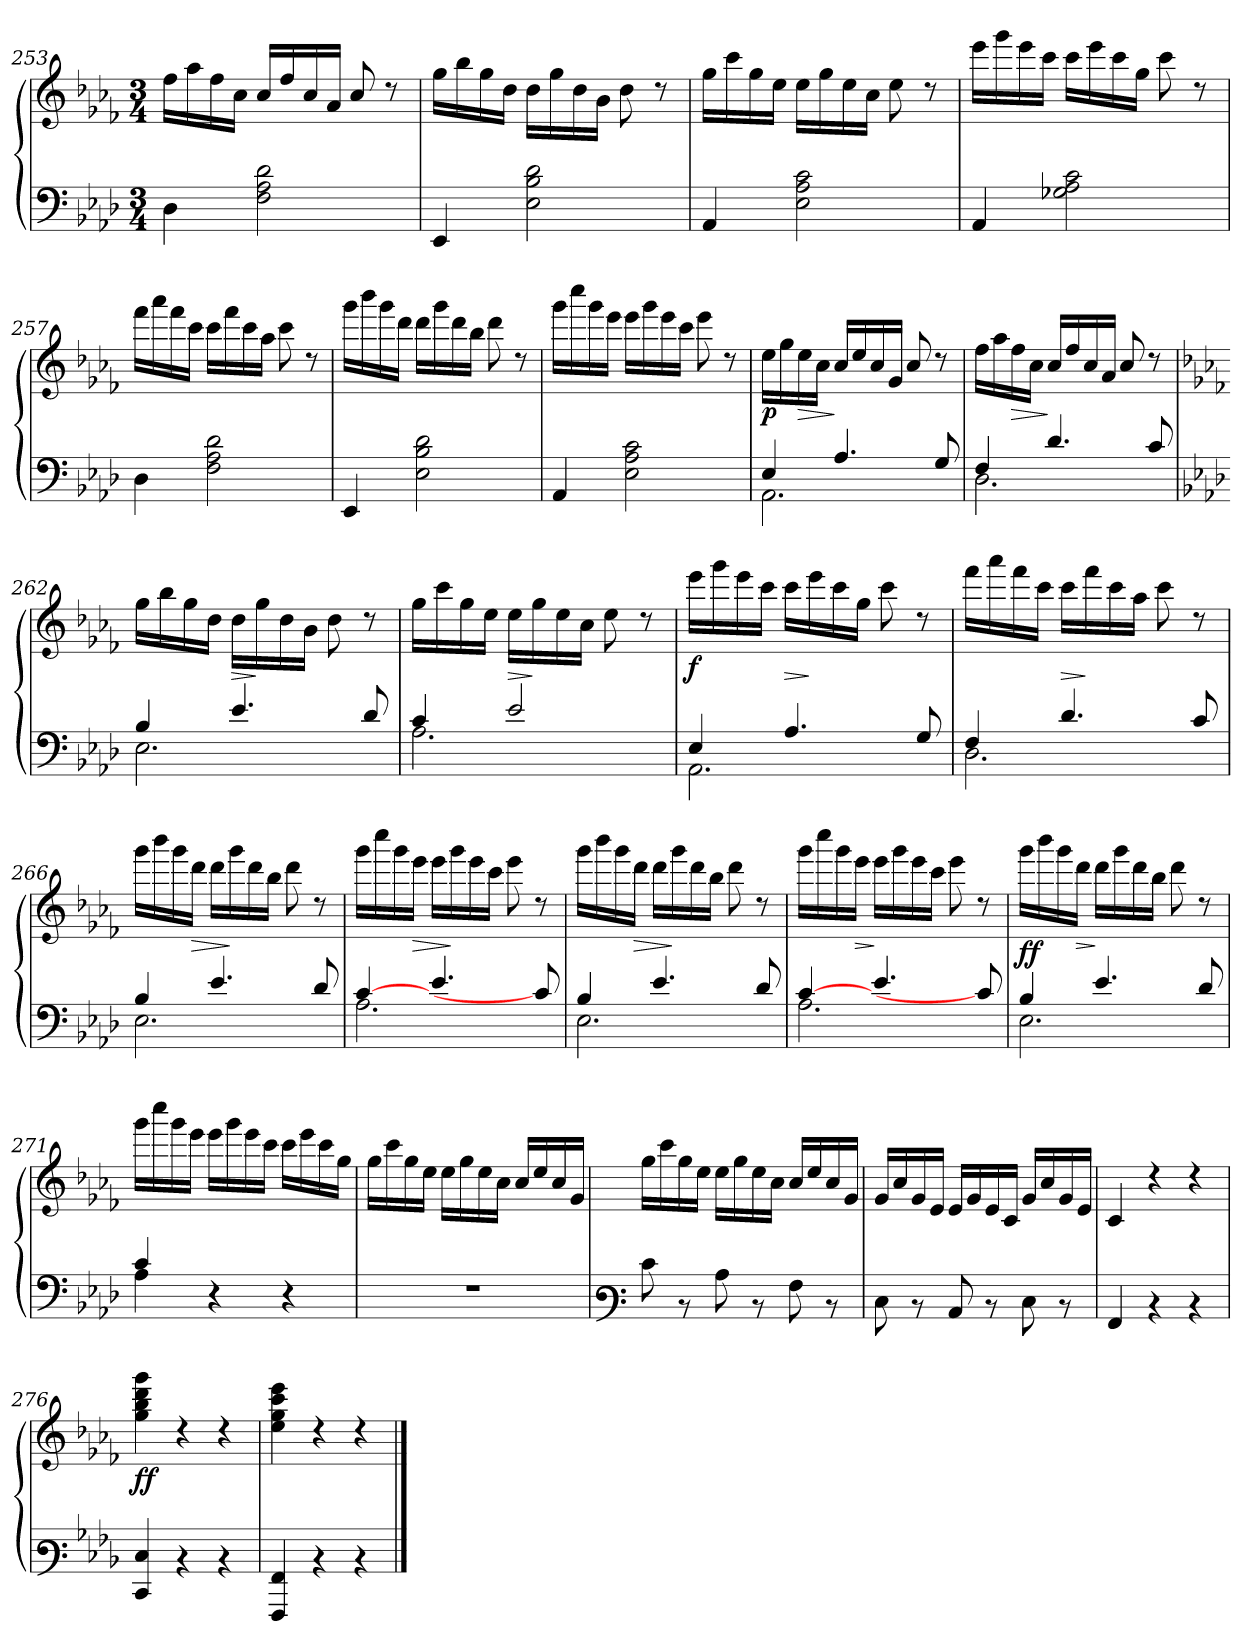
**kern	**kern	**dynam
*part1	*part1	*part1
*staff2	*staff1	*staff1/2
*clefF4	*clefG3	*
*k[b-e-a-d-]	*k[b-e-a-d-]	*
*M3/4	*M3/4	*
=253	=253	=253
4D-\	16dd-\LL	.
.	16ff\	.
.	16dd-\	.
.	16a-\JJ	.
2F\ 2A-\ 2d-\	16a-/LL	.
.	16dd-/	.
.	16a-/	.
.	16f/JJ	.
.	8a-/	.
.	8rb	.
!!LO:LB:g=z
=254	=254	=254
4EE-/	16ee-\LL	.
.	16gg\	.
.	16ee-\	.
.	16b-\JJ	.
2E-\ 2B-\ 2d-\	16b-\LL	.
.	16ee-\	.
.	16b-\	.
.	16g\JJ	.
.	8b-\	.
.	8rb	.
=255	=255	=255
4AA-/	16ee-\LL	.
.	16aa-\	.
.	16ee-\	.
.	16cc\JJ	.
2E-\ 2A-\ 2c\	16cc\LL	.
.	16ee-\	.
.	16cc\	.
.	16a-\JJ	.
.	8cc\	.
.	8rb	.
=256	=256	=256
4AA-/	16ccc\LL	.
.	16eee-\	.
.	16ccc\	.
.	16aa-\JJ	.
2G-X\ 2A-\ 2c\	16aa-\LL	.
.	16ccc\	.
.	16aa-\	.
.	16ee-\JJ	.
.	8aa-\	.
.	8rb	.
=257	=257	=257
4D-\	16ddd-\LL	.
.	16fff\	.
.	16ddd-\	.
.	16aa-\JJ	.
2F\ 2A-\ 2d-\	16aa-\LL	.
.	16ddd-\	.
.	16aa-\	.
.	16ff\JJ	.
.	8aa-\	.
.	8rb	.
!!LO:LB:g=z
=258	=258	=258
4EE-/	16eee-\LL	.
.	16ggg\	.
.	16eee-\	.
.	16bb-\JJ	.
2E-\ 2B-\ 2d-\	16bb-\LL	.
.	16eee-\	.
.	16bb-\	.
.	16gg\JJ	.
.	8bb-\	.
.	8rb	.
=259	=259	=259
4AA-/	16eee-\LL	.
.	16aaa-\	.
.	16eee-\	.
.	16ccc\JJ	.
2E-\ 2A-\ 2c\	16ccc\LL	.
.	16eee-\	.
.	16ccc\	.
.	16aa-\JJ	.
.	8ccc\	.
.	8rb	.
=260	=260	=260
*^	*	*
!	!	!	!LO:DY:b
4E-/	2.AA-\	16cc\LL	p
.	.	16ee-\	.
!	!	!	!LO:HP:b
.	.	16cc\	>
.	.	16a-\JJ	.
4.A-/	.	16a-/LL	]
.	.	16cc/	.
.	.	16a-/	.
.	.	16e-/JJ	.
.	.	8a-/	.
8G/	.	8rb	.
=261	=261	=261	=261
4F/	2.D-\	16dd-\LL	.
.	.	16ff\	.
!	!	!	!LO:HP:b
.	.	16dd-\	>
.	.	16a-\JJ	.
4.d-/	.	16a-/LL	]
.	.	16dd-/	.
.	.	16a-/	.
.	.	16f/JJ	.
.	.	8a-/	.
8c/	.	8rb	.
!!LO:PB:g=z
=262	=262	=262	=262
*k[b-e-a-d-]	*	*k[b-e-a-d-]	*
4B-/	2.E-\	16ee-\LL	.
.	.	16gg\	.
.	.	16ee-\	.
.	.	16b-\JJ	.
!	!	!	!LO:HP:b
4.e-/	.	16b-\LL	>
.	.	16ee-\	]
.	.	16b-\	.
.	.	16g\JJ	.
.	.	8b-\	.
8d-/	.	8rb	.
=263	=263	=263	=263
4c/	2.A-\	16ee-\LL	.
.	.	16aa-\	.
.	.	16ee-\	.
.	.	16cc\JJ	.
!	!	!	!LO:HP:b
2e-/	.	16cc\LL	>
.	.	16ee-\	]
.	.	16cc\	.
.	.	16a-\JJ	.
.	.	8cc\	.
.	.	8rb	.
=264	=264	=264	=264
!	!	!	!LO:DY:b
4E-/	2.AA-\	16ccc\LL	f
.	.	16eee-\	.
.	.	16ccc\	.
.	.	16aa-\JJ	.
!	!	!	!LO:HP:b
4.A-/	.	16aa-\LL	>
.	.	16ccc\	]
.	.	16aa-\	.
.	.	16ee-\JJ	.
.	.	8aa-\	.
8G/	.	8rb	.
=265	=265	=265	=265
4F/	2.D-\	16ddd-\LL	.
.	.	16fff\	.
.	.	16ddd-\	.
.	.	16aa-\JJ	.
!	!	!	!LO:HP:b
4.d-/	.	16aa-\LL	>
.	.	16ddd-\	]
.	.	16aa-\	.
.	.	16ff\JJ	.
.	.	8aa-\	.
8c/	.	8rb	.
!!LO:LB:g=z
=266	=266	=266	=266
4B-/	2.E-\	16eee-\LL	.
.	.	16ggg\	.
.	.	16eee-\	.
!	!	!	!LO:HP:b
.	.	16bb-\JJ	>
4.e-/	.	16bb-\LL	.
.	.	16eee-\	]
.	.	16bb-\	.
.	.	16gg\JJ	.
.	.	8bb-\	.
8d-/	.	8rb	.
=267	=267	=267	=267
[>4c/	2.A-\	16eee-\LL	.
.	.	16aaa-\	.
.	.	16eee-\	.
!	!	!	!LO:HP:b
.	.	16ccc\JJ	>
4.e-/	.	16ccc\LL	.
.	.	16eee-\	]
.	.	16ccc\	.
.	.	16aa-\JJ	.
.	.	8ccc\	.
8c/]	.	8rb	.
=268	=268	=268	=268
4B-/	2.E-\	16eee-\LL	.
.	.	16ggg\	.
.	.	16eee-\	.
!	!	!	!LO:HP:b
.	.	16bb-\JJ	>
4.e-/	.	16bb-\LL	.
.	.	16eee-\	]
.	.	16bb-\	.
.	.	16gg\JJ	.
.	.	8bb-\	.
8d-/	.	8rb	.
=269	=269	=269	=269
[>4c/	2.A-\	16eee-\LL	.
.	.	16aaa-\	.
.	.	16eee-\	.
!	!	!	!LO:HP:b
.	.	16ccc\JJ	>
4.e-/	.	16ccc\LL	]
.	.	16eee-\	.
.	.	16ccc\	.
.	.	16aa-\JJ	.
.	.	8ccc\	.
8c/]	.	8rb	.
!!LO:LB:g=z
=270	=270	=270	=270
!	!	!	!LO:DY:b
!	!	!	!LO:DY:n=1:b
4B-/	2.E-\	16eee-\LL	f f
.	.	16ggg\	.
.	.	16eee-\	.
!	!	!	!LO:HP:b
.	.	16bb-\JJ	>
4.e-/	.	16bb-\LL	]
.	.	16eee-\	.
.	.	16bb-\	.
.	.	16gg\JJ	.
.	.	8bb-\	.
8d-/	.	8rb	.
=271	=271	=271	=271
4c/	4A-\	16eee-\LL	.
.	.	16aaa-\	.
.	.	16eee-\	.
.	.	16ccc\JJ	.
2ryy	4r	16ccc\LL	.
.	.	16eee-\	.
.	.	16ccc\	.
.	.	16aa-\JJ	.
.	4r	16aa-\LL	.
.	.	16ccc\	.
.	.	16aa-\	.
.	.	16ee-\JJ	.
*v	*v	*	*
=272	=272	=272
2.r	16ee-\LL	.
.	16aa-\	.
.	16ee-\	.
.	16cc\JJ	.
.	16cc\LL	.
.	16ee-\	.
.	16cc\	.
.	16a-\JJ	.
.	16a-/LL	.
.	16cc/	.
.	16a-/	.
.	16e-/JJ	.
!!LO:LB:g=z
=273	=273	=273
*clefF3	*	*
8e-\	16ee-\LL	.
.	16aa-\	.
8rD	16ee-\	.
.	16cc\JJ	.
8c\	16cc\LL	.
.	16ee-\	.
8rD	16cc\	.
.	16a-\JJ	.
8A-\	16a-/LL	.
.	16cc/	.
8rD	16a-/	.
.	16e-/JJ	.
=274	=274	=274
8E-\	16e-/LL	.
.	16a-/	.
8rD	16e-/	.
.	16c/JJ	.
8C/	16c/LL	.
.	16e-/	.
8rD	16c/	.
.	16A-/JJ	.
8E-\	16e-/LL	.
.	16a-/	.
8rD	16e-/	.
.	16c/JJ	.
=275	=275	=275
4AA-/	4A-/	.
4rD	4rb	.
4rD	4rb	.
=276	=276	=276
!	!	!LO:DY:b
!	!	!LO:DY:n=1:b
4EE-/ 4E-/	4ee-\ 4gg\ 4bb-\ 4eee-\	f f
4rD	4rb	.
4rD	4rb	.
=277	=277	=277
4AAA-/ 4AA-/	4cc\ 4ee-\ 4aa-\ 4ccc\	.
4rD	4rb	.
4rD	4rb	.
==	==	==
*-	*-	*-
